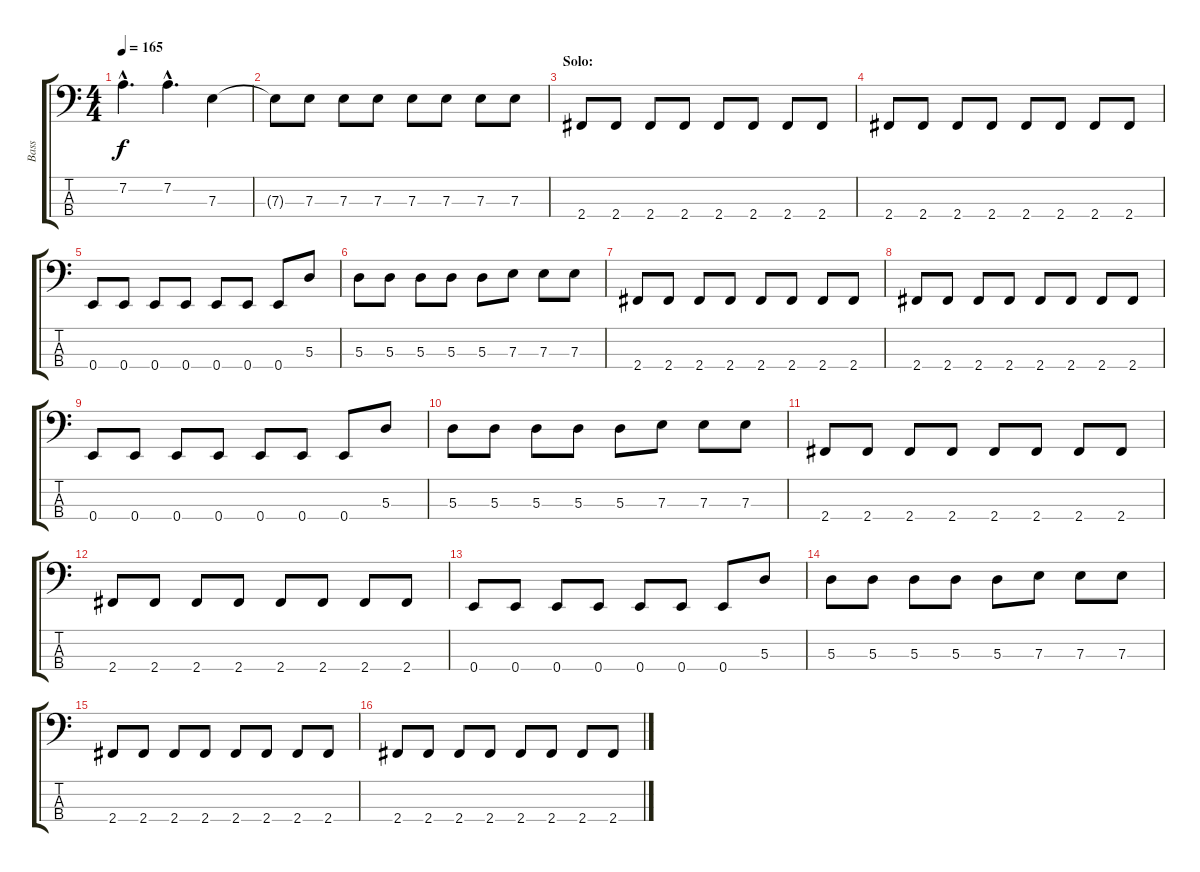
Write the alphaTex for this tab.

\track ("Bass" "Bass") {instrument electricbassfinger}
\staff {score tabs}
\tuning (G2 D2 A1 E1) {hide}
\ts (4 4)
\tempo 165
\clef f4
\ks c
7.2{hac}.4{d dy f} 7.2{hac}.4{d} 7.3.4 |
7.3{t}.8 7.3.8 7.3.8 7.3.8 7.3.8 7.3.8 7.3.8 7.3.8 |
\section ("" "Solo:")
2.4.8 2.4.8 2.4.8 2.4.8 2.4.8 2.4.8 2.4.8 2.4.8 |
2.4.8 2.4.8 2.4.8 2.4.8 2.4.8 2.4.8 2.4.8 2.4.8 |
0.4.8 0.4.8 0.4.8 0.4.8 0.4.8 0.4.8 0.4.8 5.3.8 |
5.3.8 5.3.8 5.3.8 5.3.8 5.3.8 7.3.8 7.3.8 7.3.8 |
2.4.8 2.4.8 2.4.8 2.4.8 2.4.8 2.4.8 2.4.8 2.4.8 |
2.4.8 2.4.8 2.4.8 2.4.8 2.4.8 2.4.8 2.4.8 2.4.8 |
0.4.8 0.4.8 0.4.8 0.4.8 0.4.8 0.4.8 0.4.8 5.3.8 |
5.3.8 5.3.8 5.3.8 5.3.8 5.3.8 7.3.8 7.3.8 7.3.8 |
2.4.8 2.4.8 2.4.8 2.4.8 2.4.8 2.4.8 2.4.8 2.4.8 |
2.4.8 2.4.8 2.4.8 2.4.8 2.4.8 2.4.8 2.4.8 2.4.8 |
0.4.8 0.4.8 0.4.8 0.4.8 0.4.8 0.4.8 0.4.8 5.3.8 |
5.3.8 5.3.8 5.3.8 5.3.8 5.3.8 7.3.8 7.3.8 7.3.8 |
2.4.8 2.4.8 2.4.8 2.4.8 2.4.8 2.4.8 2.4.8 2.4.8 |
2.4.8 2.4.8 2.4.8 2.4.8 2.4.8 2.4.8 2.4.8 2.4.8
